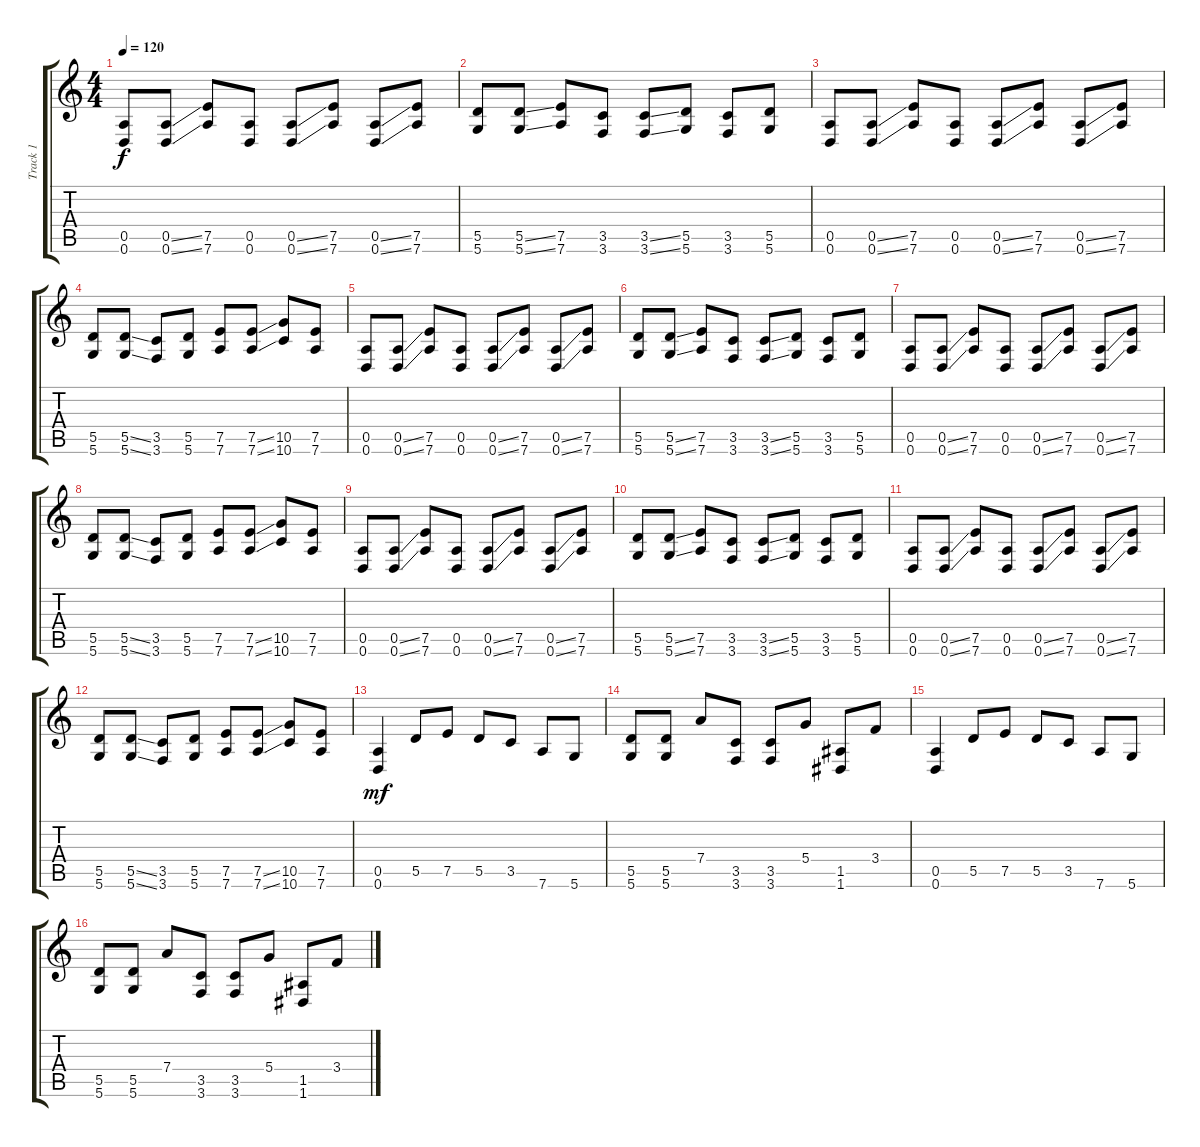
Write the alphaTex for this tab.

\track ("Track 1" "Track 1") {instrument distortionguitar}
\staff {score tabs}
\tuning (E4 B3 G3 D3 A2 D2) {hide}
\ts (4 4)
\tempo 120
\clef g2
\ks c
(0.5 0.6).8{dy f} (0.5{ss} 0.6{ss}).8 (7.5 7.6).8 (0.5 0.6).8 (0.5{ss} 0.6{ss}).8 (7.5 7.6).8 (0.5{ss} 0.6{ss}).8 (7.5 7.6).8 |
(5.5 5.6).8 (5.5{ss} 5.6{ss}).8 (7.5 7.6).8 (3.5 3.6).8 (3.5{ss} 3.6{ss}).8 (5.5 5.6).8 (3.5 3.6).8 (5.5 5.6).8 |
(0.5 0.6).8 (0.5{ss} 0.6{ss}).8 (7.5 7.6).8 (0.5 0.6).8 (0.5{ss} 0.6{ss}).8 (7.5 7.6).8 (0.5{ss} 0.6{ss}).8 (7.5 7.6).8 |
(5.5 5.6).8 (5.5{ss} 5.6{ss}).8 (3.5 3.6).8 (5.5 5.6).8 (7.5 7.6).8 (7.5{ss} 7.6{ss}).8 (10.5 10.6).8 (7.5 7.6).8 |
(0.5 0.6).8 (0.5{ss} 0.6{ss}).8 (7.5 7.6).8 (0.5 0.6).8 (0.5{ss} 0.6{ss}).8 (7.5 7.6).8 (0.5{ss} 0.6{ss}).8 (7.5 7.6).8 |
(5.5 5.6).8 (5.5{ss} 5.6{ss}).8 (7.5 7.6).8 (3.5 3.6).8 (3.5{ss} 3.6{ss}).8 (5.5 5.6).8 (3.5 3.6).8 (5.5 5.6).8 |
(0.5 0.6).8 (0.5{ss} 0.6{ss}).8 (7.5 7.6).8 (0.5 0.6).8 (0.5{ss} 0.6{ss}).8 (7.5 7.6).8 (0.5{ss} 0.6{ss}).8 (7.5 7.6).8 |
(5.5 5.6).8 (5.5{ss} 5.6{ss}).8 (3.5 3.6).8 (5.5 5.6).8 (7.5 7.6).8 (7.5{ss} 7.6{ss}).8 (10.5 10.6).8 (7.5 7.6).8 |
(0.5 0.6).8 (0.5{ss} 0.6{ss}).8 (7.5 7.6).8 (0.5 0.6).8 (0.5{ss} 0.6{ss}).8 (7.5 7.6).8 (0.5{ss} 0.6{ss}).8 (7.5 7.6).8 |
(5.5 5.6).8 (5.5{ss} 5.6{ss}).8 (7.5 7.6).8 (3.5 3.6).8 (3.5{ss} 3.6{ss}).8 (5.5 5.6).8 (3.5 3.6).8 (5.5 5.6).8 |
(0.5 0.6).8 (0.5{ss} 0.6{ss}).8 (7.5 7.6).8 (0.5 0.6).8 (0.5{ss} 0.6{ss}).8 (7.5 7.6).8 (0.5{ss} 0.6{ss}).8 (7.5 7.6).8 |
(5.5 5.6).8 (5.5{ss} 5.6{ss}).8 (3.5 3.6).8 (5.5 5.6).8 (7.5 7.6).8 (7.5{ss} 7.6{ss}).8 (10.5 10.6).8 (7.5 7.6).8 |
(0.5 0.6).4{dy mf} 5.5.8 7.5.8 5.5.8 3.5.8 7.6.8 5.6.8 |
(5.5 5.6).8 (5.5 5.6).8 7.4.8 (3.5 3.6).8 (3.5 3.6).8 5.4.8 (1.5 1.6).8 3.4.8 |
(0.5 0.6).4 5.5.8 7.5.8 5.5.8 3.5.8 7.6.8 5.6.8 |
(5.5 5.6).8 (5.5 5.6).8 7.4.8 (3.5 3.6).8 (3.5 3.6).8 5.4.8 (1.5 1.6).8 3.4.8
